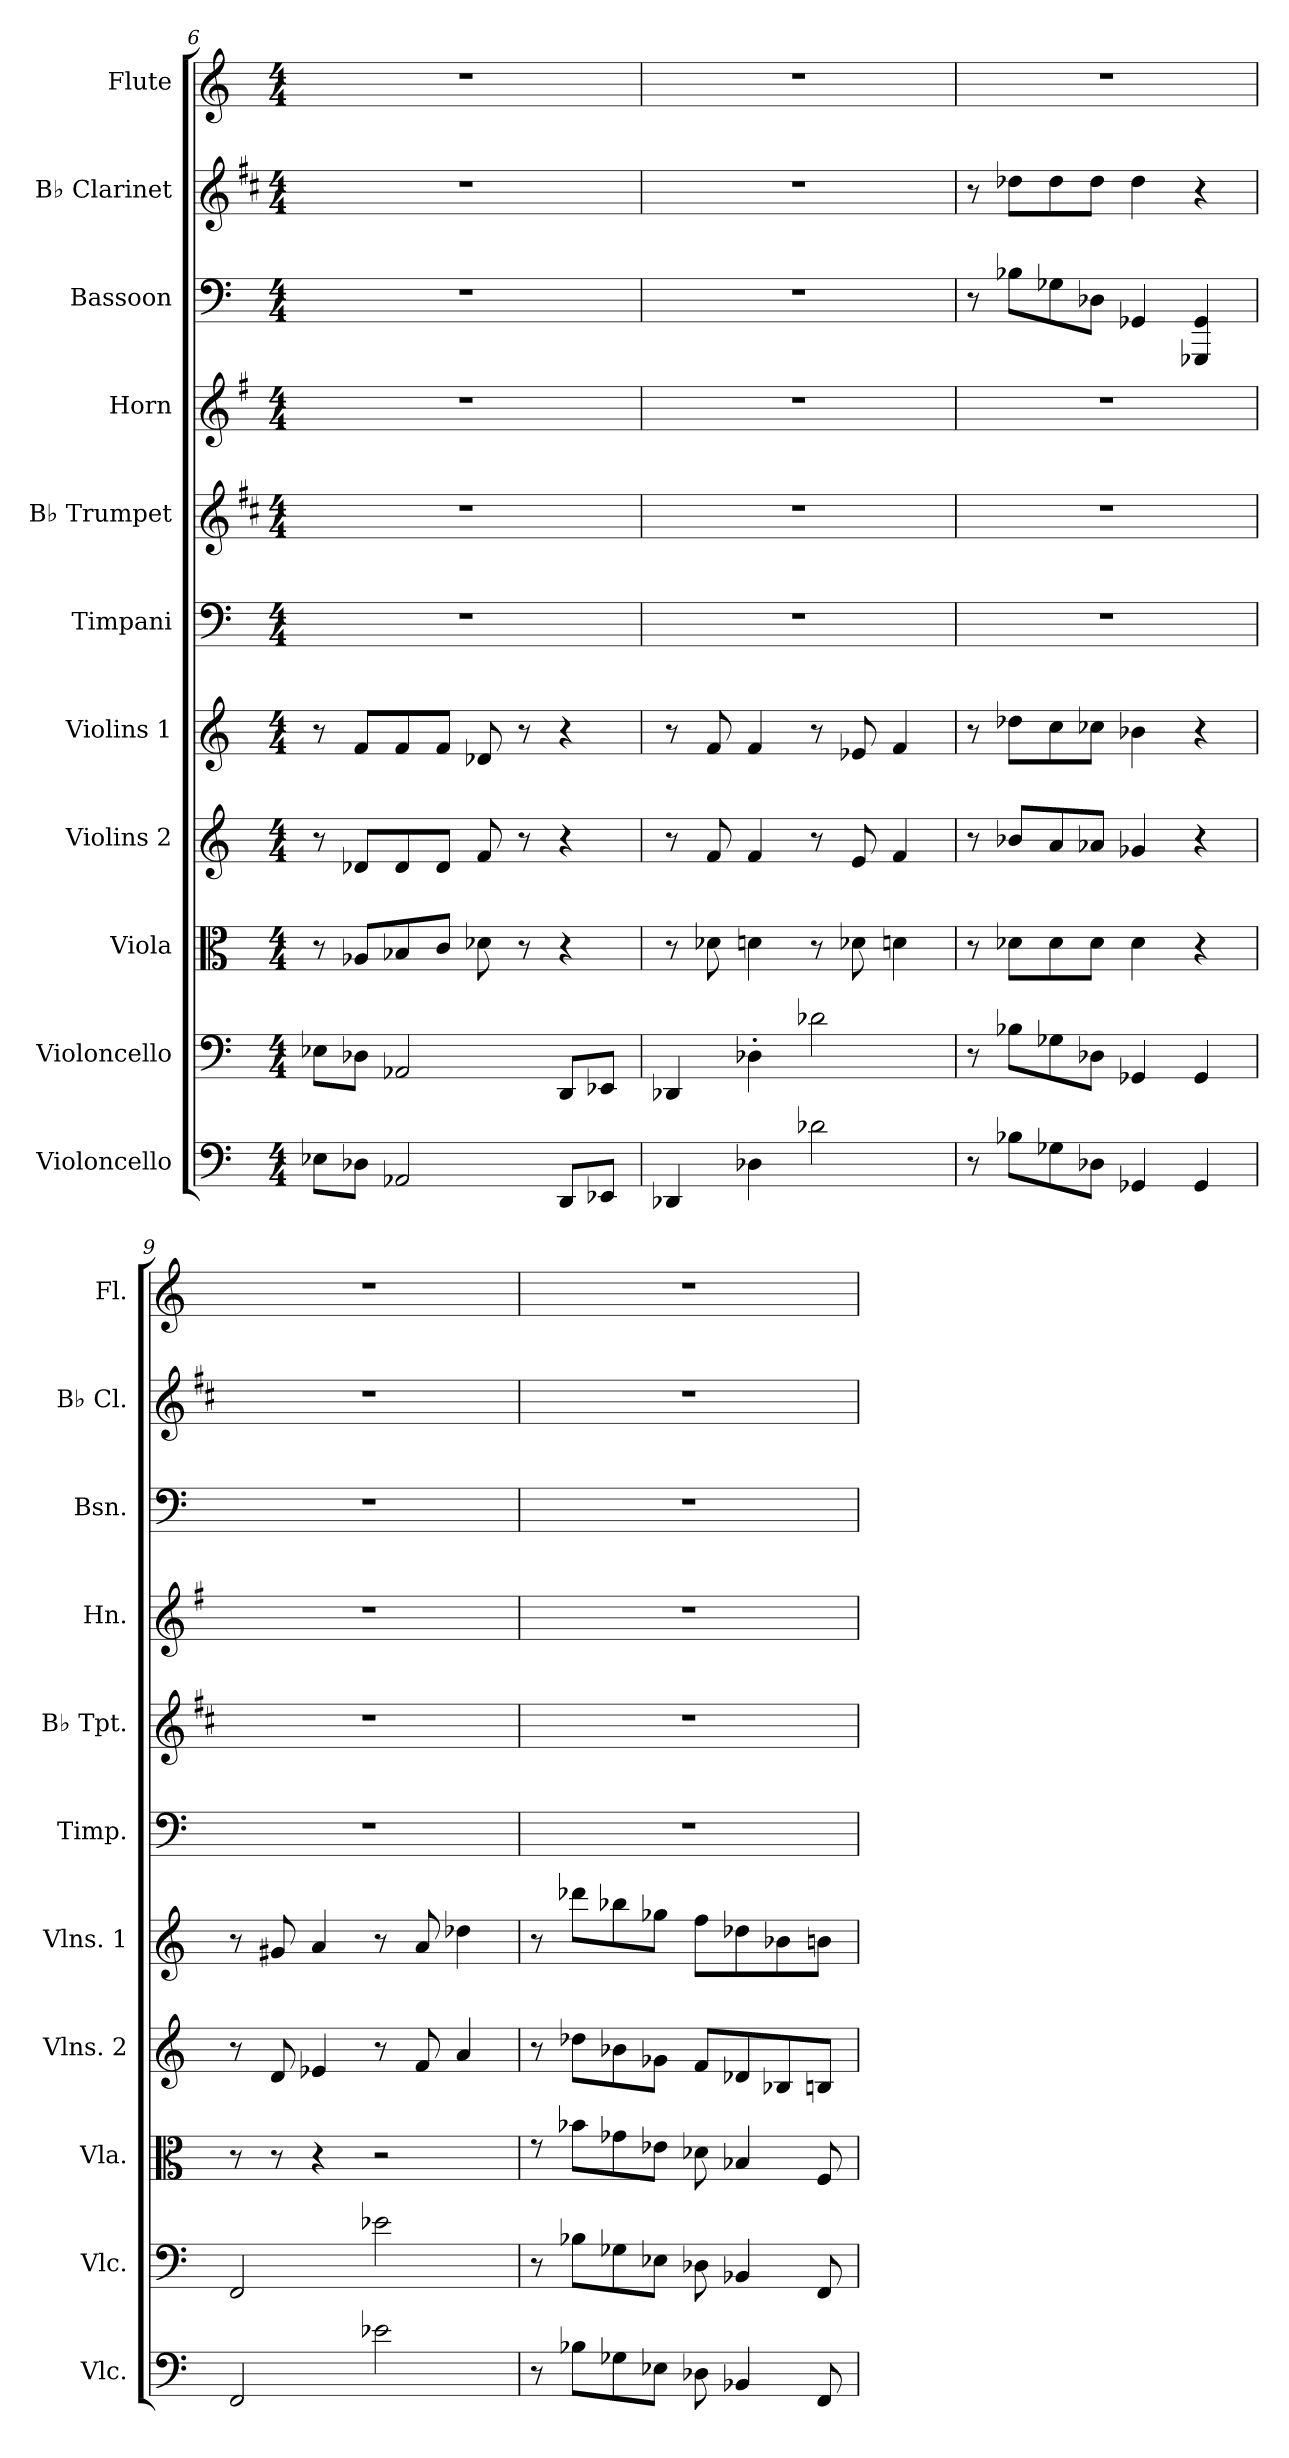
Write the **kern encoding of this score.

**kern	**kern	**kern	**kern	**kern	**kern	**kern	**kern	**kern	**kern	**kern
*part11	*part10	*part9	*part8	*part7	*part6	*part5	*part4	*part3	*part2	*part1
*staff11	*staff10	*staff9	*staff8	*staff7	*staff6	*staff5	*staff4	*staff3	*staff2	*staff1
*I"Violoncello	*I"Violoncello	*I"Viola	*I"Violins 2	*I"Violins 1	*I"Timpani	*I"B♭ Trumpet	*I"Horn	*I"Bassoon	*I"B♭ Clarinet	*I"Flute
*I'Vlc.	*I'Vlc.	*I'Vla.	*I'Vlns. 2	*I'Vlns. 1	*I'Timp.	*I'B♭ Tpt.	*I'Hn.	*I'Bsn.	*I'B♭ Cl.	*I'Fl.
*clefF4	*clefF4	*clefC3	*clefG2	*clefG2	*clefF4	*clefG2	*clefG2	*clefF4	*clefG2	*clefG2
*	*	*	*	*	*	*ITrd1c2	*ITrd4c7	*	*ITrd1c2	*
*k[]	*k[]	*k[]	*k[]	*k[]	*k[]	*k[]	*k[]	*k[]	*k[]	*k[]
*C:	*C:	*C:	*C:	*C:	*C:	*C:	*C:	*C:	*C:	*C:
*M4/4	*M4/4	*M4/4	*M4/4	*M4/4	*M4/4	*M4/4	*M4/4	*M4/4	*M4/4	*M4/4
=6	=6	=6	=6	=6	=6	=6	=6	=6	=6	=6
8E-X\L	8E-X\L	8r	8r	8r	1r	1r	1r	1r	1r	1r
8D-X\J	8D-X\J	8A-X/L	8d-X/L	8f/L	.	.	.	.	.	.
2AA-X/	2AA-X/	8B-X/	8d-/	8f/	.	.	.	.	.	.
.	.	8c/J	8d-/J	8f/J	.	.	.	.	.	.
.	.	8d-X\	8f/	8d-X/	.	.	.	.	.	.
.	.	8r	8r	8r	.	.	.	.	.	.
8DD/L	8DD/L	4r	4r	4r	.	.	.	.	.	.
8EE-X/J	8EE-X/J	.	.	.	.	.	.	.	.	.
=7	=7	=7	=7	=7	=7	=7	=7	=7	=7	=7
4DD-X/	4DD-X/	8r	8r	8r	1r	1r	1r	1r	1r	1r
.	.	8d-X\	8f/	8f/	.	.	.	.	.	.
4D-X\	4D-X'\	4dn\	4f/	4f/	.	.	.	.	.	.
2d-X\	2d-X\	8r	8r	8r	.	.	.	.	.	.
.	.	8d-X\	8e/	8e-X/	.	.	.	.	.	.
.	.	4dn\	4f/	4f/	.	.	.	.	.	.
=8	=8	=8	=8	=8	=8	=8	=8	=8	=8	=8
8r	8r	8r	8r	8r	1r	1r	1r	8r	8r	1r
8B-X\L	8B-X\L	8d-X\L	8b-X/L	8dd-X\L	.	.	.	8B-X\L	8cc-X\L	.
8G-X\	8G-X\	8d-\	8a/	8cc\	.	.	.	8G-X\	8cc-\	.
8D-X\J	8D-X\J	8d-\J	8a-X/J	8cc-X\J	.	.	.	8D-X\J	8cc-\J	.
4GG-X/	4GG-X/	4d-\	4g-X/	4b-X\	.	.	.	4GG-X/	4cc-\	.
4GG-/	4GG-/	4r	4r	4r	.	.	.	4GGG-X/ 4GG-/	4r	.
!!LO:PB:g=z
=9	=9	=9	=9	=9	=9	=9	=9	=9	=9	=9
2FF/	2FF/	8r	8r	8r	1r	1r	1r	1r	1r	1r
.	.	8r	8d/	8g#X/	.	.	.	.	.	.
.	.	4r	4e-X/	4a/	.	.	.	.	.	.
2e-X\	2e-X\	2r	8r	8r	.	.	.	.	.	.
.	.	.	8f/	8a/	.	.	.	.	.	.
.	.	.	4a/	4dd-X\	.	.	.	.	.	.
=10	=10	=10	=10	=10	=10	=10	=10	=10	=10	=10
8r	8r	8re	8r	8r	1r	1r	1r	1r	1r	1r
8B-X\L	8B-X\L	8b-X\L	8dd-X\L	8ddd-X\L	.	.	.	.	.	.
8G-X\	8G-X\	8g-X\	8b-X\	8bb-X\	.	.	.	.	.	.
8E-X\J	8E-X\J	8e-X\J	8g-X\J	8gg-X\J	.	.	.	.	.	.
8D-X\	8D-X\	8d-X\	8f/L	8ff\L	.	.	.	.	.	.
4BB-X/	4BB-X/	4B-X/	8d-X/	8dd-X\	.	.	.	.	.	.
.	.	.	8B-X/	8b-X\	.	.	.	.	.	.
8FF/	8FF/	8F/	8Bn/J	8bn\J	.	.	.	.	.	.
=	=	=	=	=	=	=	=	=	=	=
*-	*-	*-	*-	*-	*-	*-	*-	*-	*-	*-
